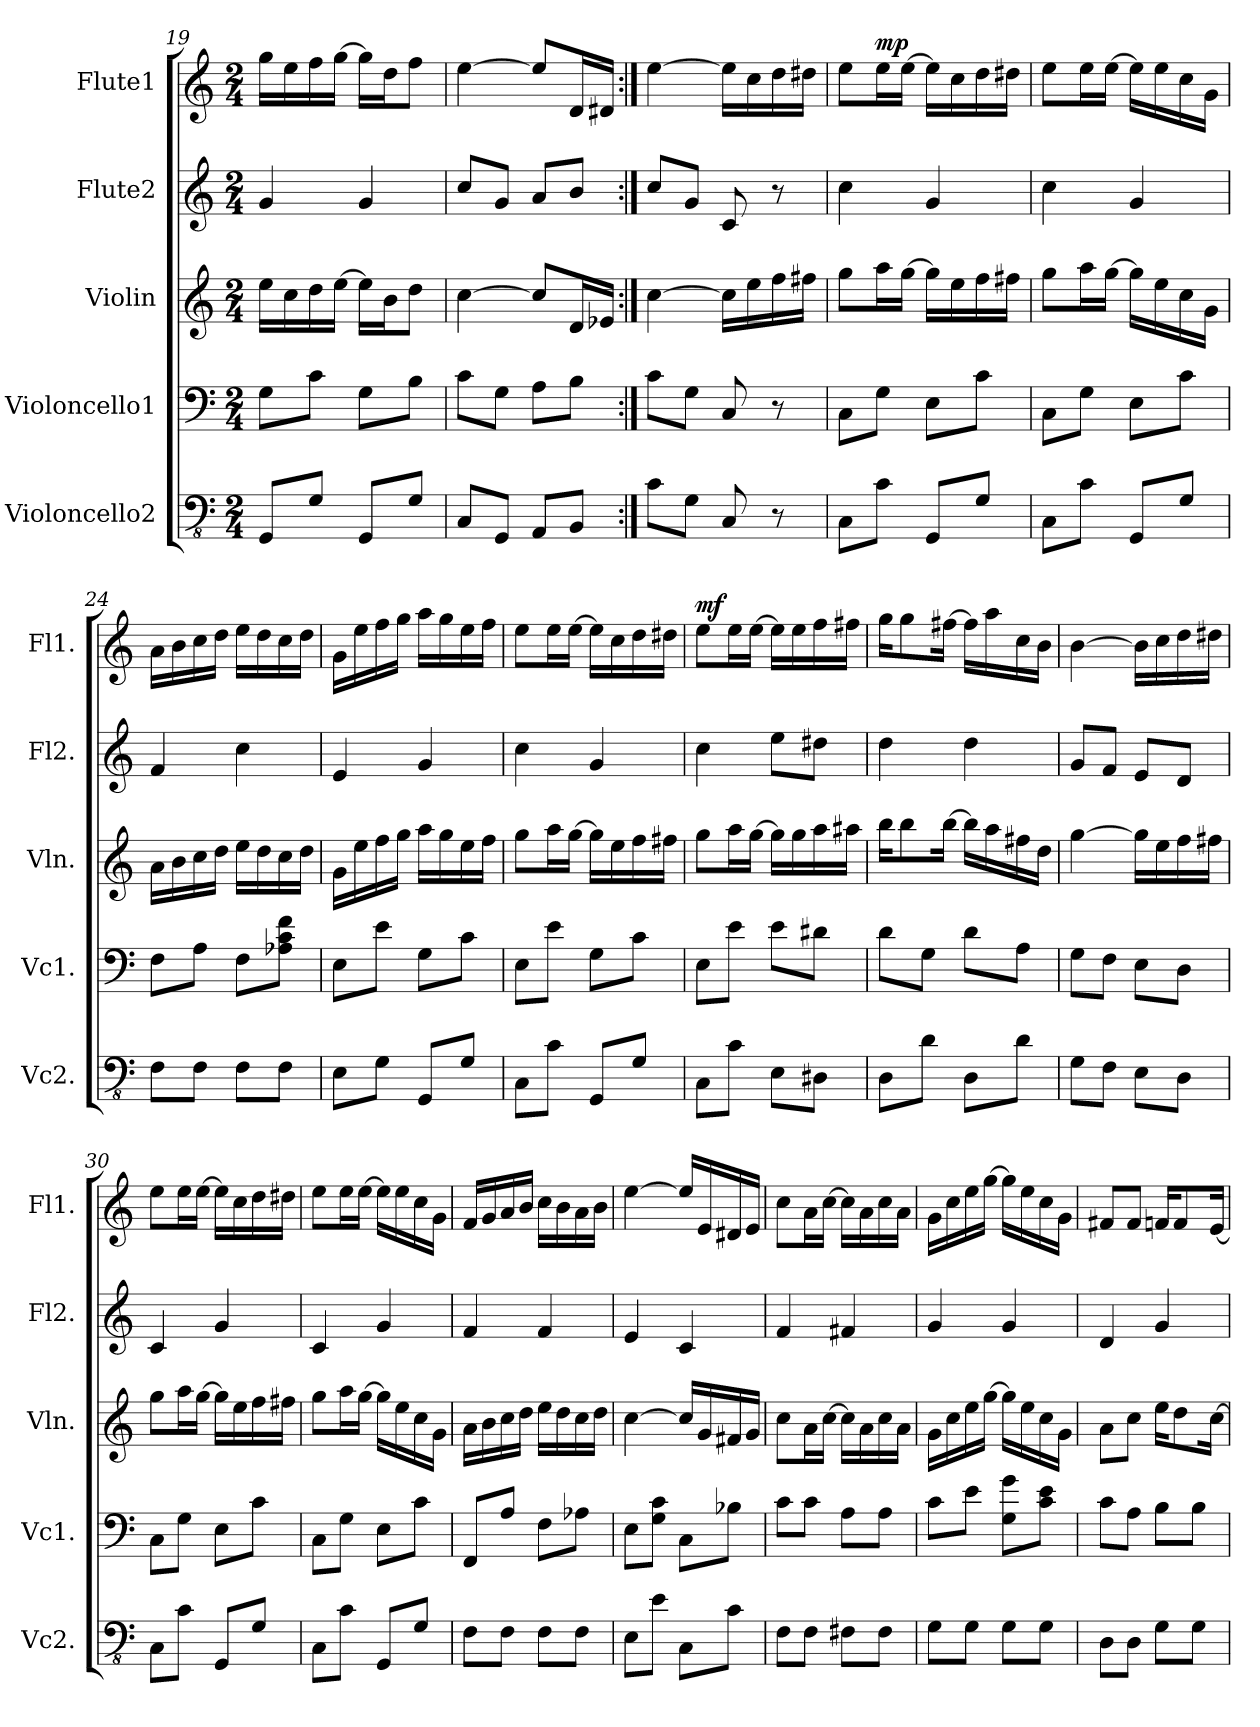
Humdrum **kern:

**kern	**kern	**kern	**kern	**kern	**dynam
*part5	*part4	*part3	*part2	*part1	*part1
*staff5	*staff4	*staff3	*staff2	*staff1	*staff1
*I"Violoncello2	*I"Violoncello1	*I"Violin	*I"Flute2	*I"Flute1	*
*I'Vc2.	*I'Vc1.	*I'Vln.	*I'Fl2.	*I'Fl1.	*
*clefFv4	*clefF4	*clefG2	*clefG2	*clefG2	*
*k[]	*k[]	*k[]	*k[]	*k[]	*
*M2/4	*M2/4	*M2/4	*M2/4	*M2/4	*
=19	=19	=19	=19	=19	=19
8GGG/L	8G\L	16ee\LL	4g/	16gg\LL	.
.	.	16cc\	.	16ee\	.
8GG/J	8c\J	16dd\	.	16ff\	.
.	.	[16ee\JJ	.	[16gg\JJ	.
8GGG/L	8G\L	16ee\LL]	4g/	16gg\LL]	.
.	.	16b\J	.	16dd\J	.
8GG/J	8B\J	8dd\J	.	8ff\J	.
=20	=20	=20	=20	=20	=20
8CC/L	8c\L	[4cc\	8cc/L	[4ee\	.
8GGG/J	8G\J	.	8g/J	.	.
8AAA/L	8A\L	8cc/L]	8a/L	8ee/L]	.
8BBB/J	8B\J	16d/L	8b/J	16d/L	.
.	.	16e-X/JJ	.	16d#X/JJ	.
=21:|!	=21:|!	=21:|!	=21:|!	=21:|!	=21:|!
8C\L	8c\L	[4cc\	8cc/L	[4ee\	.
8GG\J	8G\J	.	8g/J	.	.
8CC/	8C/	16cc\LL]	8c/	16ee\LL]	.
.	.	16ee\	.	16cc\	.
8r	8r	16ff\	8r	16dd\	.
.	.	16ff#X\JJ	.	16dd#X\JJ	.
!!LO:PB:g=z
=22	=22	=22	=22	=22	=22
8CC\L	8C\L	8gg\L	4cc\	8ee\L	.
!	!	!	!	!	!LO:DY:a
8C\J	8G\J	16aa\L	.	16ee\L	mp
.	.	[16gg\JJ	.	[16ee\JJ	.
8GGG/L	8E\L	16gg\LL]	4g/	16ee\LL]	.
.	.	16ee\	.	16cc\	.
8GG/J	8c\J	16ff\	.	16dd\	.
.	.	16ff#X\JJ	.	16dd#X\JJ	.
=23	=23	=23	=23	=23	=23
8CC\L	8C\L	8gg\L	4cc\	8ee\L	.
8C\J	8G\J	16aa\L	.	16ee\L	.
.	.	[16gg\JJ	.	[16ee\JJ	.
8GGG/L	8E\L	16gg\LL]	4g/	16ee\LL]	.
.	.	16ee\	.	16ee\	.
8GG/J	8c\J	16cc\	.	16cc\	.
.	.	16g\JJ	.	16g\JJ	.
=24	=24	=24	=24	=24	=24
8FF\L	8F\L	16a\LL	4f/	16a\LL	.
.	.	16b\	.	16b\	.
8FF\J	8A\J	16cc\	.	16cc\	.
.	.	16dd\JJ	.	16dd\JJ	.
8FF\L	8F\L	16ee\LL	4cc\	16ee\LL	.
.	.	16dd\	.	16dd\	.
8FF\J	8A-X\ 8c\ 8f\J	16cc\	.	16cc\	.
.	.	16dd\JJ	.	16dd\JJ	.
=25	=25	=25	=25	=25	=25
8EE\L	8E\L	16g\LL	4e/	16g\LL	.
.	.	16ee\	.	16ee\	.
8GG\J	8e\J	16ff\	.	16ff\	.
.	.	16gg\JJ	.	16gg\JJ	.
8GGG/L	8G\L	16aa\LL	4g/	16aa\LL	.
.	.	16gg\	.	16gg\	.
8GG/J	8c\J	16ee\	.	16ee\	.
.	.	16ff\JJ	.	16ff\JJ	.
=26	=26	=26	=26	=26	=26
8CC\L	8E\L	8gg\L	4cc\	8ee\L	.
8C\J	8e\J	16aa\L	.	16ee\L	.
.	.	[16gg\JJ	.	[16ee\JJ	.
8GGG/L	8G\L	16gg\LL]	4g/	16ee\LL]	.
.	.	16ee\	.	16cc\	.
8GG/J	8c\J	16ff\	.	16dd\	.
.	.	16ff#X\JJ	.	16dd#X\JJ	.
!!LO:LB:g=z
=27	=27	=27	=27	=27	=27
!	!	!	!	!	!LO:DY:a
8CC\L	8E\L	8gg\L	4cc\	8ee\L	mf
8C\J	8e\J	16aa\L	.	16ee\L	.
.	.	[16gg\JJ	.	[16ee\JJ	.
8EE\L	8e\L	16gg\LL]	8ee\L	16ee\LL]	.
.	.	16gg\	.	16ee\	.
8DD#X\J	8d#X\J	16aa\	8dd#X\J	16ff\	.
.	.	16aa#X\JJ	.	16ff#X\JJ	.
=28	=28	=28	=28	=28	=28
8DD\L	8d\L	16bb\KL	4dd\	16gg\KL	.
.	.	8bb\	.	8gg\	.
8D\J	8G\J	.	.	.	.
.	.	[16bb\Jk	.	[16ff#X\Jk	.
8DD\L	8d\L	16bb\LL]	4dd\	16ff#\LL]	.
.	.	16aa\	.	16aa\	.
8D\J	8A\J	16ff#X\	.	16cc\	.
.	.	16dd\JJ	.	16b\JJ	.
=29	=29	=29	=29	=29	=29
8GG\L	8G\L	[4gg\	8g/L	[4b\	.
8FF\J	8F\J	.	8f/J	.	.
8EE\L	8E\L	16gg\LL]	8e/L	16b\LL]	.
.	.	16ee\	.	16cc\	.
8DD\J	8D\J	16ff\	8d/J	16dd\	.
.	.	16ff#X\JJ	.	16dd#X\JJ	.
=30	=30	=30	=30	=30	=30
8CC\L	8C\L	8gg\L	4c/	8ee\L	.
8C\J	8G\J	16aa\L	.	16ee\L	.
.	.	[16gg\JJ	.	[16ee\JJ	.
8GGG/L	8E\L	16gg\LL]	4g/	16ee\LL]	.
.	.	16ee\	.	16cc\	.
8GG/J	8c\J	16ff\	.	16dd\	.
.	.	16ff#X\JJ	.	16dd#X\JJ	.
=31	=31	=31	=31	=31	=31
8CC\L	8C\L	8gg\L	4c/	8ee\L	.
8C\J	8G\J	16aa\L	.	16ee\L	.
.	.	[16gg\JJ	.	[16ee\JJ	.
8GGG/L	8E\L	16gg\LL]	4g/	16ee\LL]	.
.	.	16ee\	.	16ee\	.
8GG/J	8c\J	16cc\	.	16cc\	.
.	.	16g\JJ	.	16g\JJ	.
!!LO:PB:g=z
=32	=32	=32	=32	=32	=32
8FF\L	8FF/L	16a\LL	4f/	16f/LL	.
.	.	16b\	.	16g/	.
8FF\J	8A/J	16cc\	.	16a/	.
.	.	16dd\JJ	.	16b/JJ	.
8FF\L	8F\L	16ee\LL	4f/	16cc\LL	.
.	.	16dd\	.	16b\	.
8FF\J	8A-X\J	16cc\	.	16a\	.
.	.	16dd\JJ	.	16b\JJ	.
=33	=33	=33	=33	=33	=33
8EE\L	8E\L	[4cc\	4e/	[4ee\	.
8E\J	8G\ 8c\J	.	.	.	.
8CC\L	8C\L	16cc/LL]	4c/	16ee/LL]	.
.	.	16g/	.	16e/	.
8C\J	8B-X\J	16f#X/	.	16d#X/	.
.	.	16g/JJ	.	16e/JJ	.
=34	=34	=34	=34	=34	=34
8FF\L	8c\L	8cc\L	4f/	8cc\L	.
8FF\J	8c\J	16a\L	.	16a\L	.
.	.	[16cc\JJ	.	[16cc\JJ	.
8FF#X\L	8A\L	16cc\LL]	4f#X/	16cc\LL]	.
.	.	16a\	.	16a\	.
8FF#\J	8A\J	16cc\	.	16cc\	.
.	.	16a\JJ	.	16a\JJ	.
=35	=35	=35	=35	=35	=35
8GG\L	8c\L	16g\LL	4g/	16g\LL	.
.	.	16cc\	.	16cc\	.
8GG\J	8e\J	16ee\	.	16ee\	.
.	.	[16gg\JJ	.	[16gg\JJ	.
8GG\L	8G\ 8g\L	16gg\LL]	4g/	16gg\LL]	.
.	.	16ee\	.	16ee\	.
8GG\J	8c\ 8e\J	16cc\	.	16cc\	.
.	.	16g\JJ	.	16g\JJ	.
=36	=36	=36	=36	=36	=36
8DD\L	8c\L	8a\L	4d/	8f#X/L	.
8DD\J	8A\J	8cc\J	.	8f#/J	.
8GG\L	8B\L	16ee\KL	4g/	16fn/KL	.
.	.	8dd\	.	8f/	.
8GG\J	8B\J	.	.	.	.
.	.	[16cc\Jk	.	[16e/Jk	.
=	=	=	=	=	=
*-	*-	*-	*-	*-	*-
